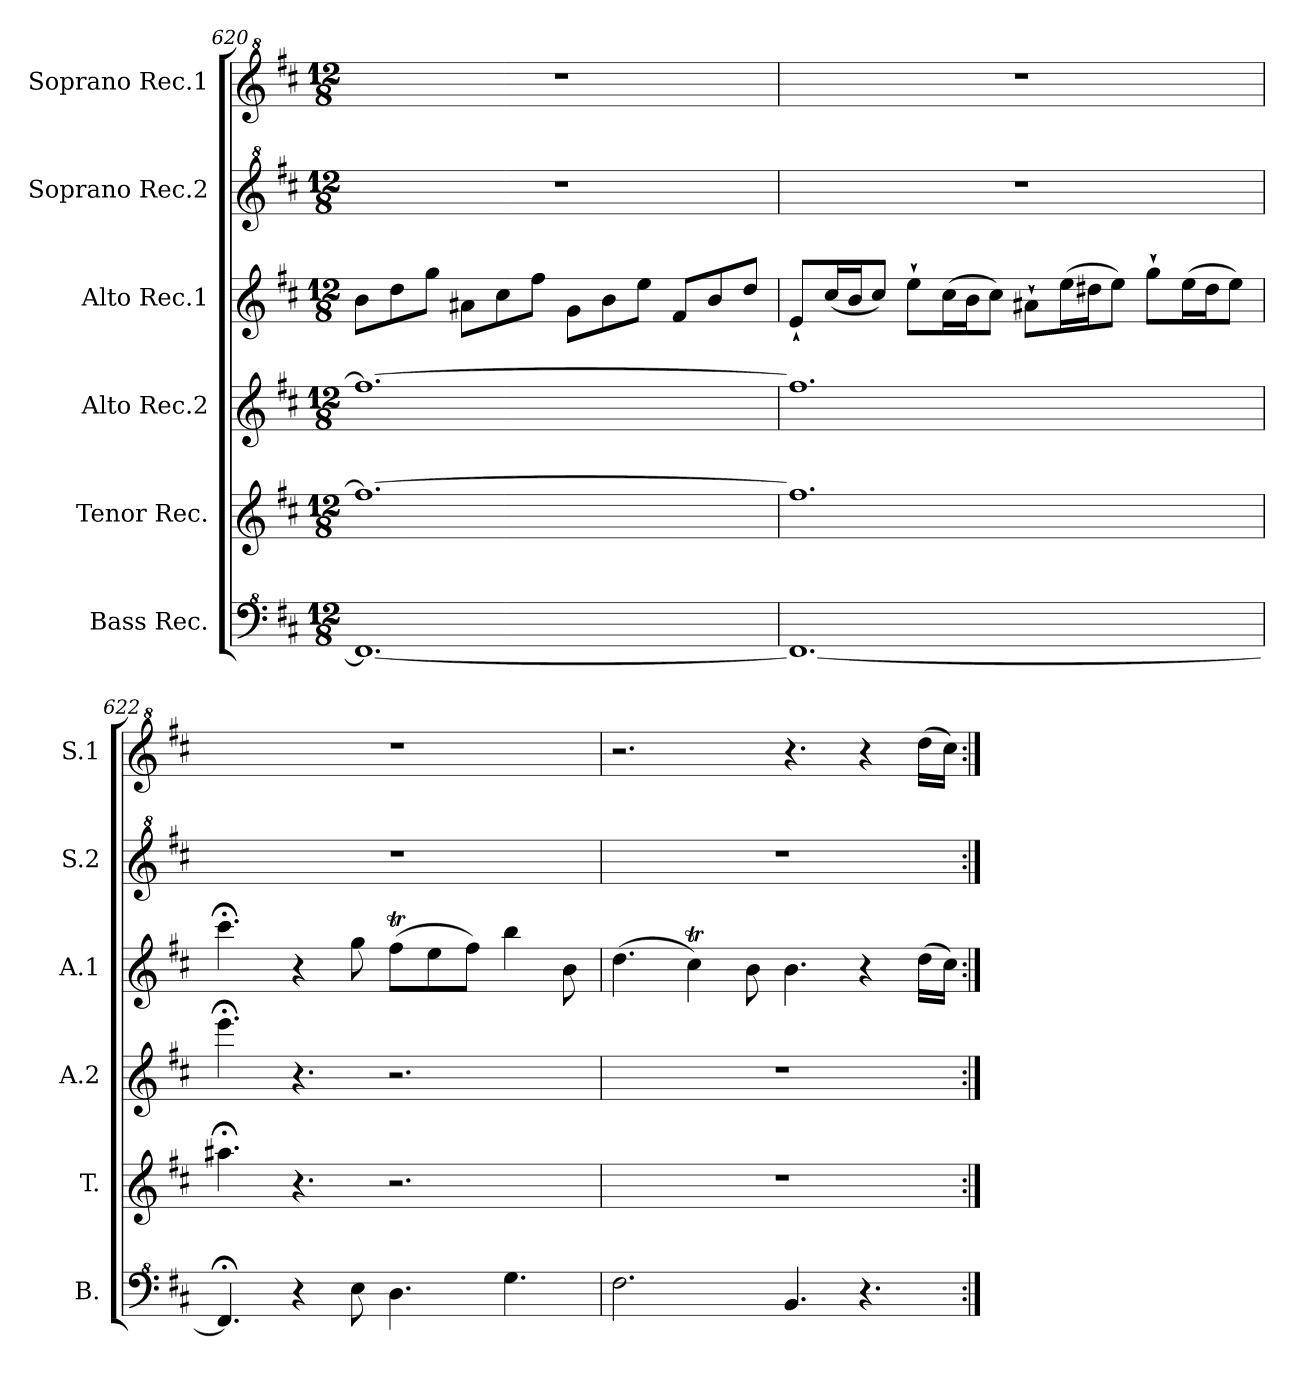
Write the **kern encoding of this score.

**kern	**kern	**kern	**kern	**kern	**kern
*part6	*part5	*part4	*part3	*part2	*part1
*staff6	*staff5	*staff4	*staff3	*staff2	*staff1
*I"Bass Rec.	*I"Tenor Rec.	*I"Alto Rec.2	*I"Alto Rec.1	*I"Soprano Rec.2	*I"Soprano Rec.1
*I'B.	*I'T.	*I'A.2	*I'A.1	*I'S.2	*I'S.1
*clefF^4	*clefG2	*clefG2	*clefG2	*clefG^2	*clefG^2
*k[f#c#]	*k[f#c#]	*k[f#c#]	*k[f#c#]	*k[f#c#]	*k[f#c#]
*D:	*D:	*D:	*D:	*D:	*D:
*M12/8	*M12/8	*M12/8	*M12/8	*M12/8	*M12/8
=620	=620	=620	=620	=620	=620
1.F#_	1.ff#_	1.ff#_	8b\L	1.r	1.r
.	.	.	8dd\	.	.
.	.	.	8gg\J	.	.
.	.	.	8a#X\L	.	.
.	.	.	8cc#\	.	.
.	.	.	8ff#\J	.	.
.	.	.	8g\L	.	.
.	.	.	8b\	.	.
.	.	.	8ee\J	.	.
.	.	.	8f#/L	.	.
.	.	.	8b/	.	.
.	.	.	8dd/J	.	.
=621	=621	=621	=621	=621	=621
1.F#_	1.ff#]	1.ff#]	8e`/L	1.r	1.r
.	.	.	(16cc#/L	.	.
.	.	.	16b/J	.	.
.	.	.	8cc#/J)	.	.
.	.	.	8ee`\L	.	.
.	.	.	(>16cc#\L	.	.
.	.	.	16b\J	.	.
.	.	.	8cc#\J)	.	.
.	.	.	8a#X`\L	.	.
.	.	.	(>16ee\L	.	.
.	.	.	16dd#X\J	.	.
.	.	.	8ee\J)	.	.
.	.	.	8gg`\L	.	.
.	.	.	(>16ee\L	.	.
.	.	.	16dd#\J	.	.
.	.	.	8ee\J)	.	.
=622	=622	=622	=622	=622	=622
4.F#;</]	4.aa#X;<\	4.eee;<\	4.ccc#;<\	1.r	1.r
4r	4.r	4.r	4r	.	.
8e\	.	.	8gg\	.	.
4.d\	2.r	2.r	(>8ff#t\L	.	.
.	.	.	8ee\	.	.
.	.	.	8ff#\J)	.	.
4.g\	.	.	4bb\	.	.
.	.	.	8b\	.	.
=623	=623	=623	=623	=623	=623
2.f#\	1.r	1.r	(>4.dd\	1.r	2.r
.	.	.	4cc#t\)	.	.
.	.	.	8b\	.	.
4.B/	.	.	4.b\	.	4.r
4.r	.	.	4r	.	4r
.	.	.	(>16dd\LL	.	(>16ddd\LL
.	.	.	16cc#\JJ)	.	16ccc#\JJ)
=:|!	=:|!	=:|!	=:|!	=:|!	=:|!
*-	*-	*-	*-	*-	*-
